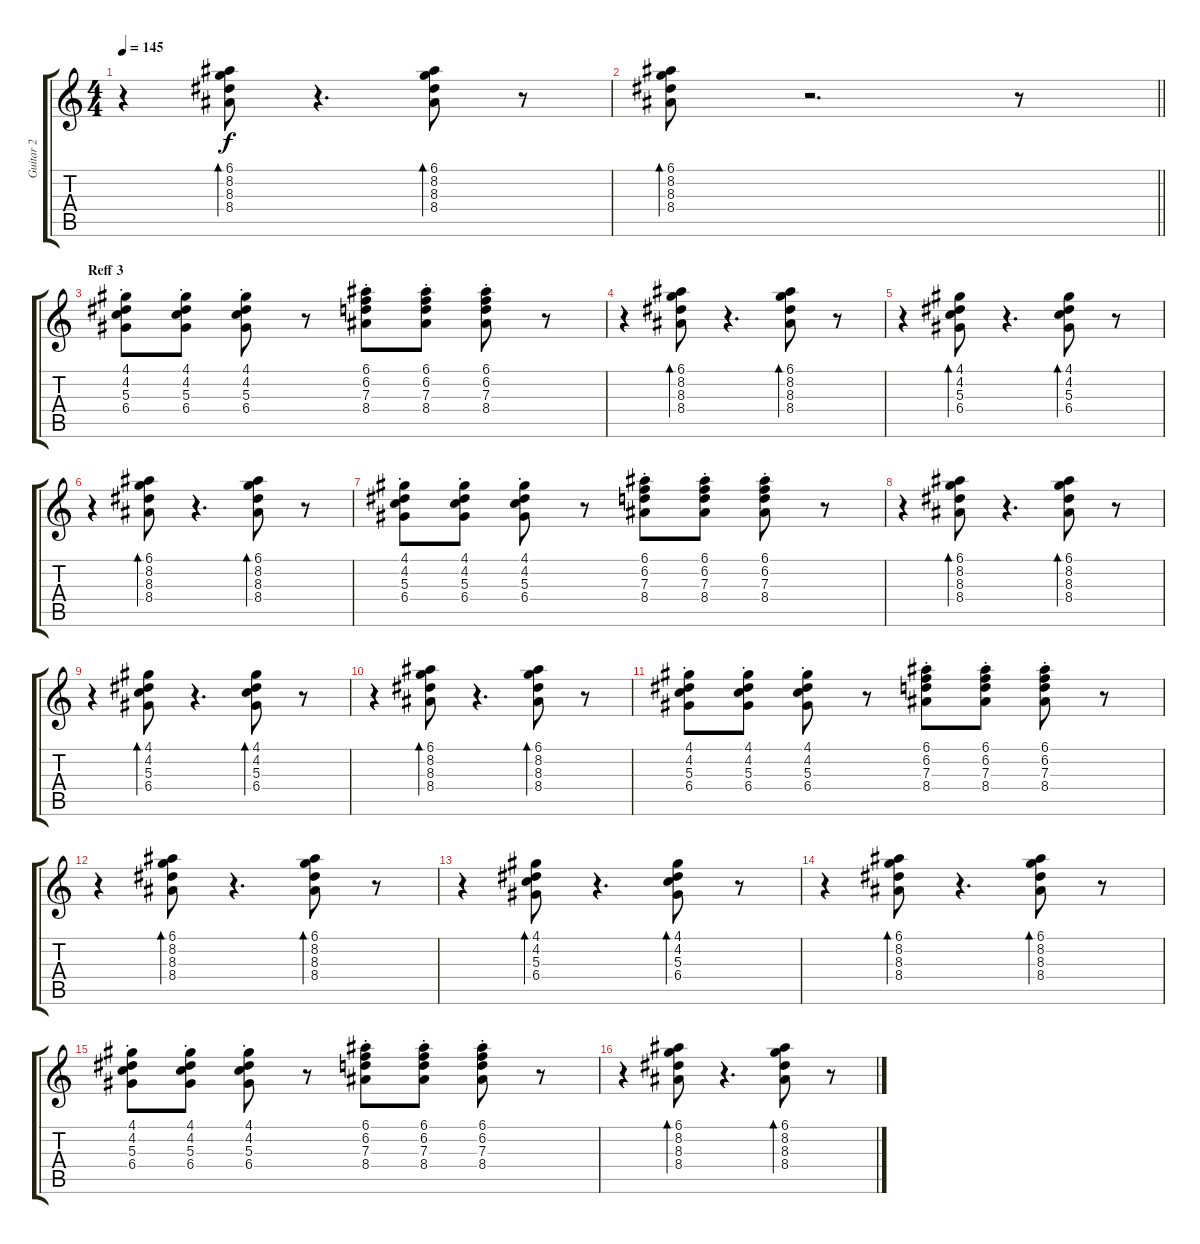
\track ("Guitar 2" "Guitar 2") {instrument electricguitarjazz}
\staff {score tabs}
\tuning (E4 B3 G3 D3 A2 E2) {hide}
\ts (4 4)
\tempo 145
\clef g2
\ks c
r.4{dy f} (6.1 8.2 8.3 8.4).8{bd 120} r.4{d} (6.1 8.2 8.3 8.4).8{bd 120} r.8 |
\barLineRight lightlight
(6.1 8.2 8.3 8.4).8{bd 120} r.2{d} r.8 |
\section ("" "Reff 3")
(4.1{st} 4.2{st} 5.3{st} 6.4{st}).8 (4.1{st} 4.2{st} 5.3{st} 6.4{st}).8 (4.1{st} 4.2{st} 5.3{st} 6.4{st}).8 r.8 (6.1{st} 6.2{st} 7.3{st} 8.4{st}).8 (6.1{st} 6.2{st} 7.3{st} 8.4{st}).8 (6.1{st} 6.2{st} 7.3{st} 8.4{st}).8 r.8 |
r.4 (6.1 8.2 8.3 8.4).8{bd 120} r.4{d} (6.1 8.2 8.3 8.4).8{bd 120} r.8 |
r.4 (4.1 4.2 5.3 6.4).8{bd 120} r.4{d} (4.1 4.2 5.3 6.4).8{bd 120} r.8 |
r.4 (6.1 8.2 8.3 8.4).8{bd 120} r.4{d} (6.1 8.2 8.3 8.4).8{bd 120} r.8 |
(4.1{st} 4.2{st} 5.3{st} 6.4{st}).8 (4.1{st} 4.2{st} 5.3{st} 6.4{st}).8 (4.1{st} 4.2{st} 5.3{st} 6.4{st}).8 r.8 (6.1{st} 6.2{st} 7.3{st} 8.4{st}).8 (6.1{st} 6.2{st} 7.3{st} 8.4{st}).8 (6.1{st} 6.2{st} 7.3{st} 8.4{st}).8 r.8 |
r.4 (6.1 8.2 8.3 8.4).8{bd 120} r.4{d} (6.1 8.2 8.3 8.4).8{bd 120} r.8 |
r.4 (4.1 4.2 5.3 6.4).8{bd 120} r.4{d} (4.1 4.2 5.3 6.4).8{bd 120} r.8 |
r.4 (6.1 8.2 8.3 8.4).8{bd 120} r.4{d} (6.1 8.2 8.3 8.4).8{bd 120} r.8 |
(4.1{st} 4.2{st} 5.3{st} 6.4{st}).8 (4.1{st} 4.2{st} 5.3{st} 6.4{st}).8 (4.1{st} 4.2{st} 5.3{st} 6.4{st}).8 r.8 (6.1{st} 6.2{st} 7.3{st} 8.4{st}).8 (6.1{st} 6.2{st} 7.3{st} 8.4{st}).8 (6.1{st} 6.2{st} 7.3{st} 8.4{st}).8 r.8 |
r.4 (6.1 8.2 8.3 8.4).8{bd 120} r.4{d} (6.1 8.2 8.3 8.4).8{bd 120} r.8 |
r.4 (4.1 4.2 5.3 6.4).8{bd 120} r.4{d} (4.1 4.2 5.3 6.4).8{bd 120} r.8 |
r.4 (6.1 8.2 8.3 8.4).8{bd 120} r.4{d} (6.1 8.2 8.3 8.4).8{bd 120} r.8 |
(4.1{st} 4.2{st} 5.3{st} 6.4{st}).8 (4.1{st} 4.2{st} 5.3{st} 6.4{st}).8 (4.1{st} 4.2{st} 5.3{st} 6.4{st}).8 r.8 (6.1{st} 6.2{st} 7.3{st} 8.4{st}).8 (6.1{st} 6.2{st} 7.3{st} 8.4{st}).8 (6.1{st} 6.2{st} 7.3{st} 8.4{st}).8 r.8 |
r.4 (6.1 8.2 8.3 8.4).8{bd 120} r.4{d} (6.1 8.2 8.3 8.4).8{bd 120} r.8
